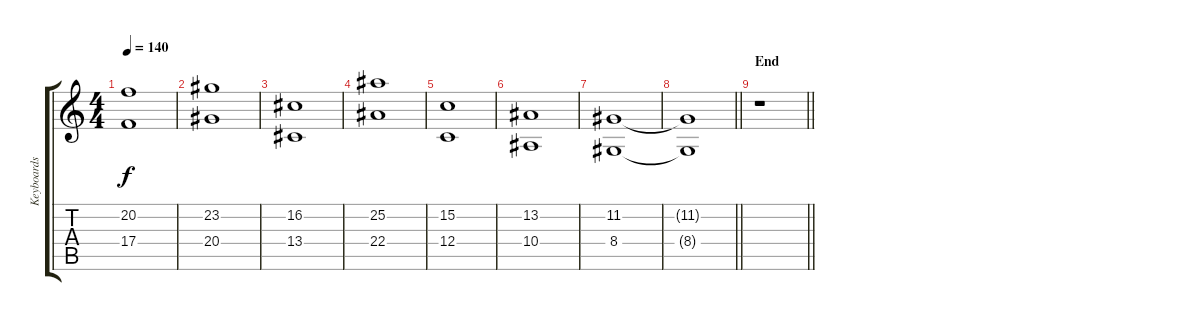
\track ("Keyboards" "Keyboards") {instrument stringensemble1}
\staff {score tabs}
\tuning (D4 A3 F3 C3 G2 C2) {hide}
\ts (4 4)
\tempo 140
\clef g2
\ks c
(20.2 17.4).1{dy f} |
(23.2 20.4).1 |
(16.2 13.4).1 |
(25.2 22.4).1 |
(15.2 12.4).1 |
(13.2 10.4).1 |
(11.2 8.4).1 |
\barLineRight lightlight
(11.2{t} 8.4{t}).1 |
\section ("" "End")
\barLineRight lightlight
r.1
